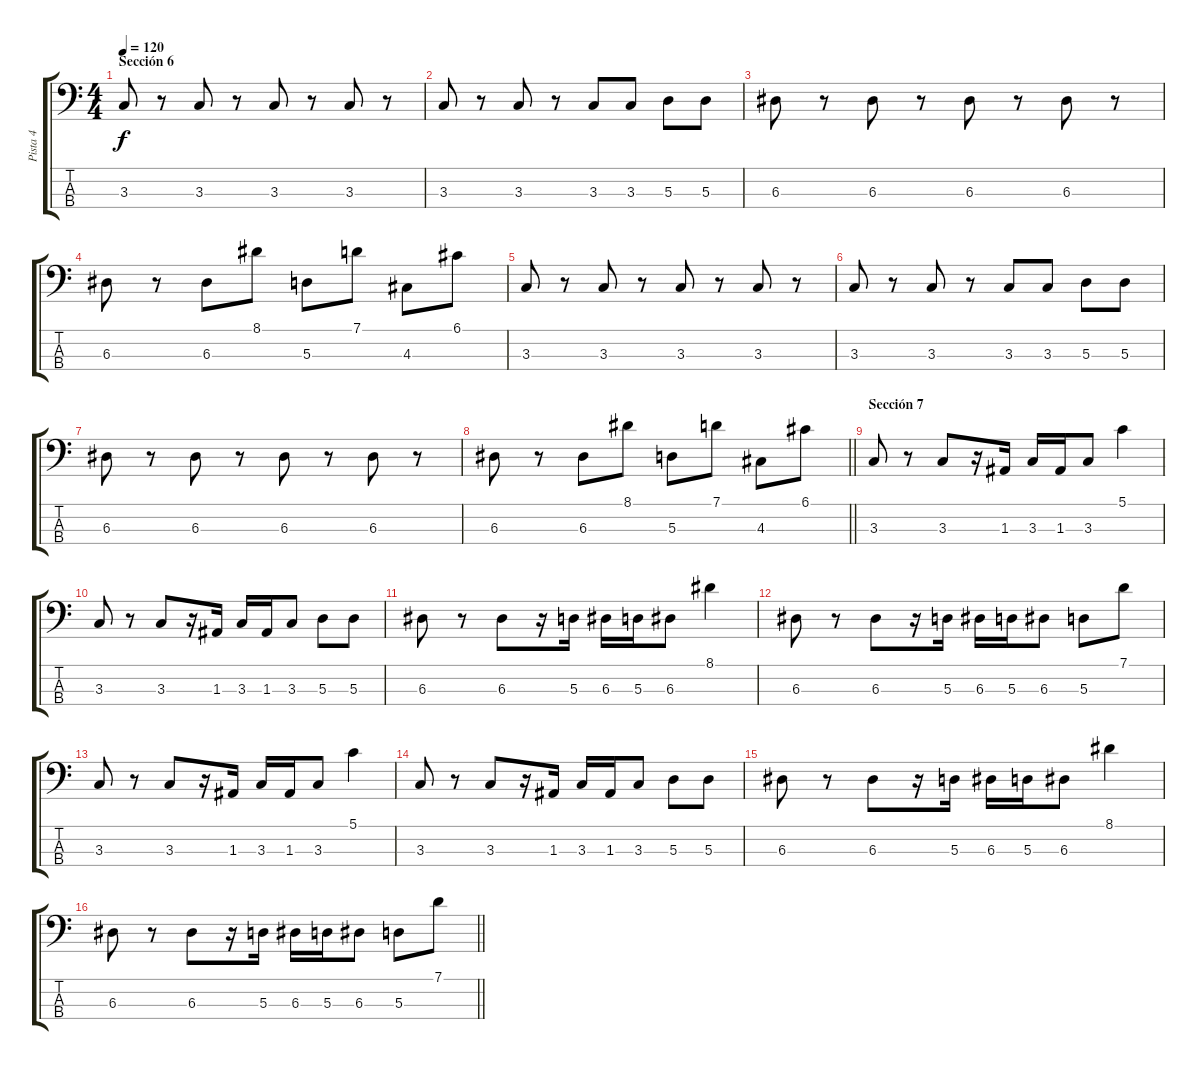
\track ("Pista 4" "Pista 4") {instrument electricbassfinger}
\staff {score tabs}
\tuning (G2 D2 A1 E1) {hide}
\ts (4 4)
\section ("" "Sección 6")
\tempo 120
\clef f4
\ks c
3.3.8{dy f} r.8 3.3.8 r.8 3.3.8 r.8 3.3.8 r.8 |
3.3.8 r.8 3.3.8 r.8 3.3.8 3.3.8 5.3.8 5.3.8 |
6.3.8 r.8 6.3.8 r.8 6.3.8 r.8 6.3.8 r.8 |
6.3.8 r.8 6.3.8 8.1.8 5.3.8 7.1.8 4.3.8 6.1.8 |
3.3.8 r.8 3.3.8 r.8 3.3.8 r.8 3.3.8 r.8 |
3.3.8 r.8 3.3.8 r.8 3.3.8 3.3.8 5.3.8 5.3.8 |
6.3.8 r.8 6.3.8 r.8 6.3.8 r.8 6.3.8 r.8 |
\barLineRight lightlight
6.3.8 r.8 6.3.8 8.1.8 5.3.8 7.1.8 4.3.8 6.1.8 |
\section ("" "Sección 7")
3.3.8 r.8 3.3.8 r.16 1.3.16 3.3.16 1.3.16 3.3.8 5.1.4 |
3.3.8 r.8 3.3.8 r.16 1.3.16 3.3.16 1.3.16 3.3.8 5.3.8 5.3.8 |
6.3.8 r.8 6.3.8 r.16 5.3.16 6.3.16 5.3.16 6.3.8 8.1.4 |
6.3.8 r.8 6.3.8 r.16 5.3.16 6.3.16 5.3.16 6.3.8 5.3.8 7.1.8 |
3.3.8 r.8 3.3.8 r.16 1.3.16 3.3.16 1.3.16 3.3.8 5.1.4 |
3.3.8 r.8 3.3.8 r.16 1.3.16 3.3.16 1.3.16 3.3.8 5.3.8 5.3.8 |
6.3.8 r.8 6.3.8 r.16 5.3.16 6.3.16 5.3.16 6.3.8 8.1.4 |
\barLineRight lightlight
6.3.8 r.8 6.3.8 r.16 5.3.16 6.3.16 5.3.16 6.3.8 5.3.8 7.1.8
